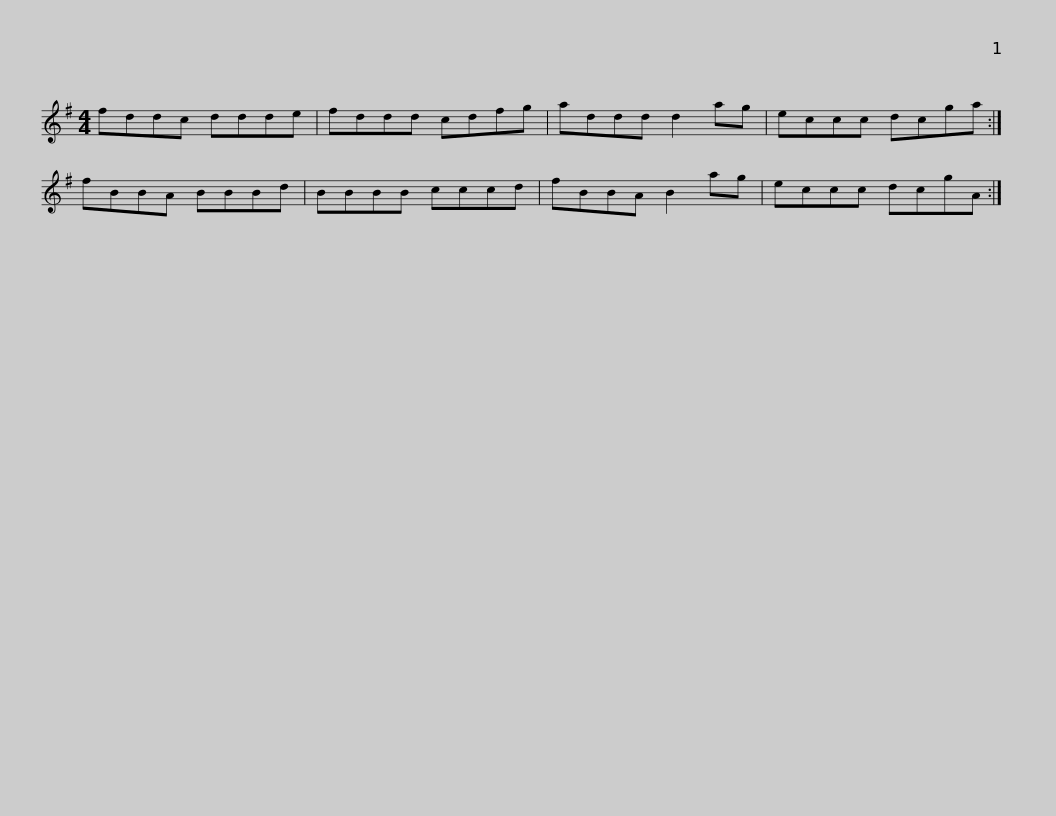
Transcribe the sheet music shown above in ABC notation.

X:1
L:1/8
M:4/4
I:linebreak $
K:G
V:1 treble
V:1
 fddc ddde | fddd cdfg | addd d2 ag | eccc dcga :| fBBA BBBd |$ %5
 BBBB cccd | fBBA B2 ag | eccc dcgA :| %8
